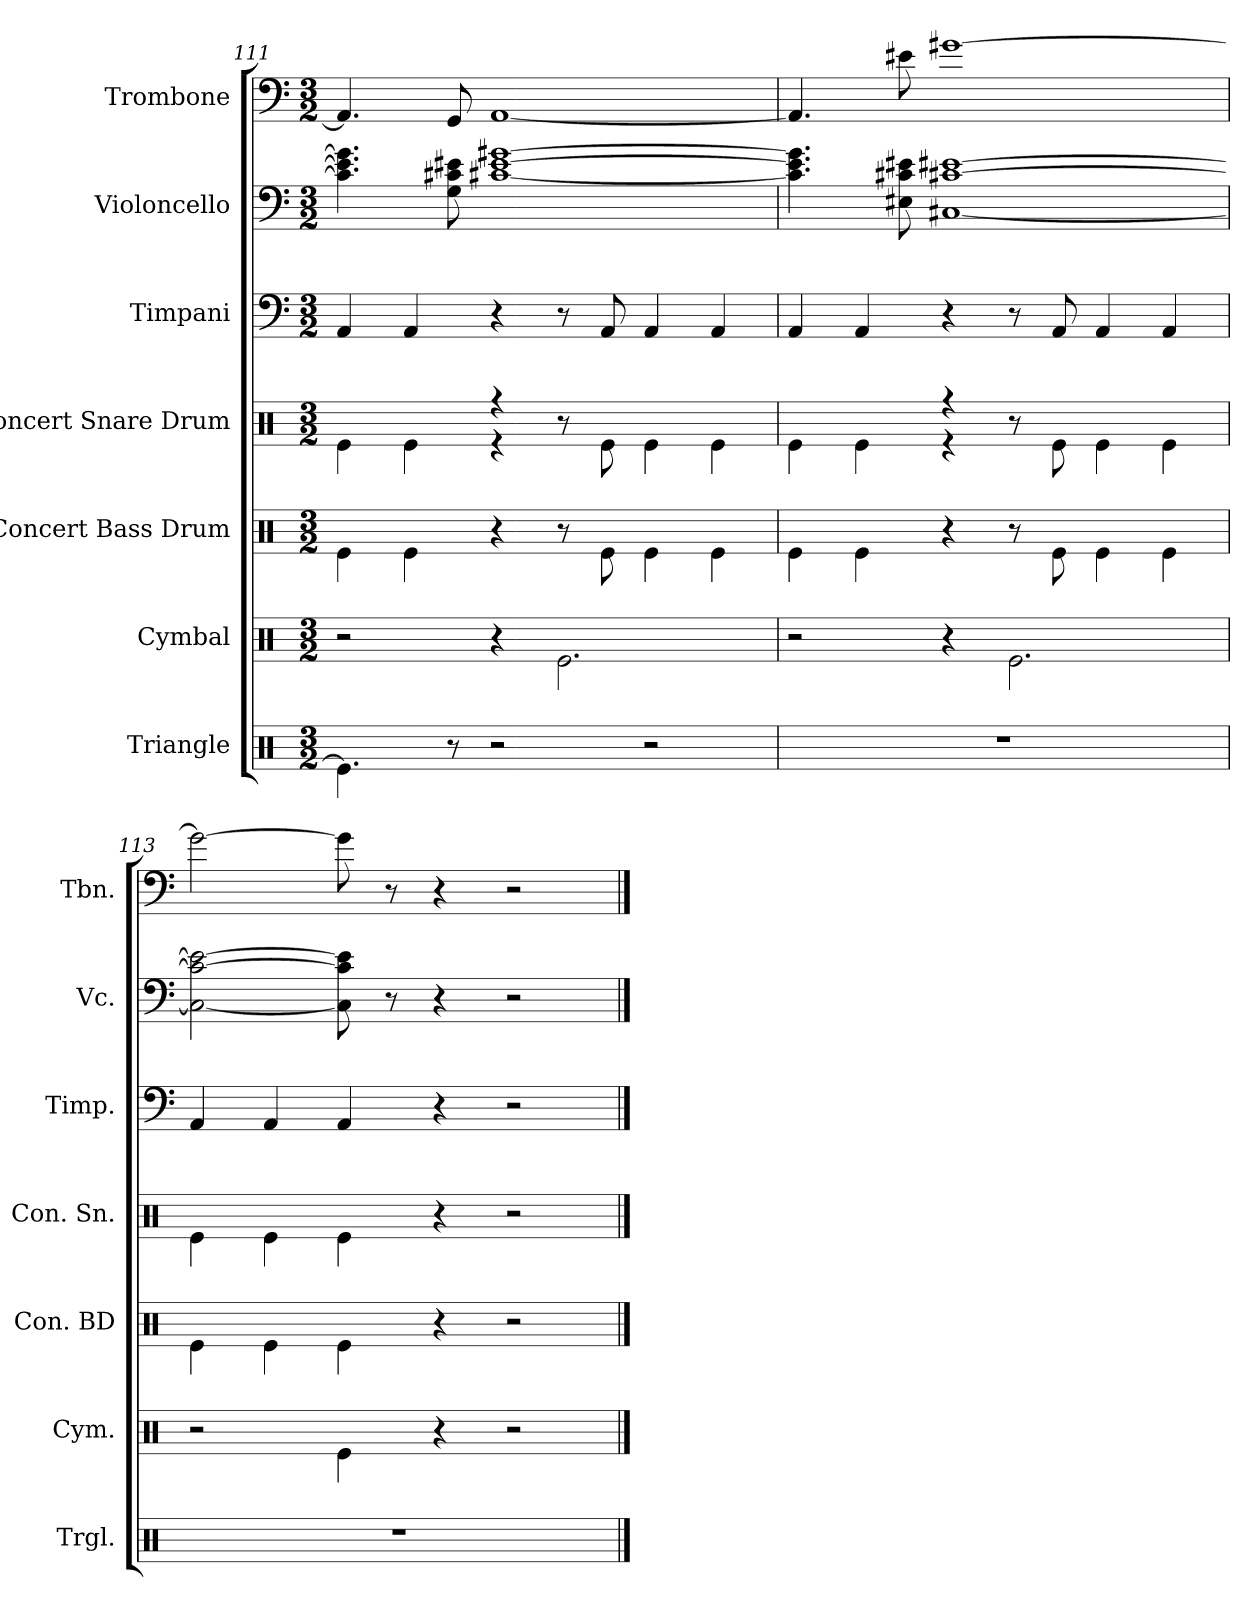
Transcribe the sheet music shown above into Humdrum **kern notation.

**kern	**kern	**kern	**kern	**kern	**kern	**kern
*part7	*part6	*part5	*part4	*part3	*part2	*part1
*staff7	*staff6	*staff5	*staff4	*staff3	*staff2	*staff1
*I"Triangle	*I"Cymbal	*I"Concert Bass Drum	*I"Concert Snare Drum	*I"Timpani	*I"Violoncello	*I"Trombone
*I'Trgl.	*I'Cym.	*I'Con. BD	*I'Con. Sn.	*I'Timp.	*I'Vc.	*I'Tbn.
*clefX	*clefX	*clefX	*clefX	*clefF4	*clefF4	*clefF4
*k[]	*k[]	*k[]	*k[]	*k[]	*k[]	*k[]
*M3/2	*M3/2	*M3/2	*M3/2	*M3/2	*M3/2	*M3/2
=111	=111	=111	=111	=111	=111	=111
*	*	*	*^	*	*	*
4.Re\]	2r	4Re\	4Re\	2ryy	4AA/	4.c#\] 4.e#\] 4.g#\]	4.AA/]
.	.	4Re\	4Re\	.	4AA/	.	.
8r	.	.	.	.	.	8G\ 8c#X\ 8e#X\	8GG/
2r	4r	4r	4r	4r	4r	[1c#X [1e# [1g#X	[1AA
.	2.Re\	8r	8r	2.ryy	8r	.	.
.	.	8Re\	8Re\	.	8AA/	.	.
2r	.	4Re\	4Re\	.	4AA/	.	.
.	.	4Re\	4Re\	.	4AA/	.	.
=112	=112	=112	=112	=112	=112	=112	=112
1.r	2r	4Re\	4Re\	2ryy	4AA/	4.c#\] 4.e#\] 4.g#\]	4.AA/]
.	.	4Re\	4Re\	.	4AA/	.	.
.	.	.	.	.	.	8E#X\ 8c#X\ 8e#X\	8e#X\
.	4r	4r	4r	4r	4r	[1C#X [1c#X [1e#X	[1g#X
.	2.Re\	8r	8r	2.ryy	8r	.	.
.	.	8Re\	8Re\	.	8AA/	.	.
.	.	4Re\	4Re\	.	4AA/	.	.
.	.	4Re\	4Re\	.	4AA/	.	.
*	*	*	*v	*v	*	*	*
=113	=113	=113	=113	=113	=113	=113
1.r	2r	4Re\	4Re\	4AA/	2C#\_ 2c#\_ 2e#\_	2g#\_
.	.	4Re\	4Re\	4AA/	.	.
.	4Re\	4Re\	4Re\	4AA/	8C#\] 8c#\] 8e#\]	8g#\]
.	.	.	.	.	8r	8r
.	4r	4r	4r	4r	4r	4r
.	2r	2r	2r	2r	2r	2r
==	==	==	==	==	==	==
*-	*-	*-	*-	*-	*-	*-
